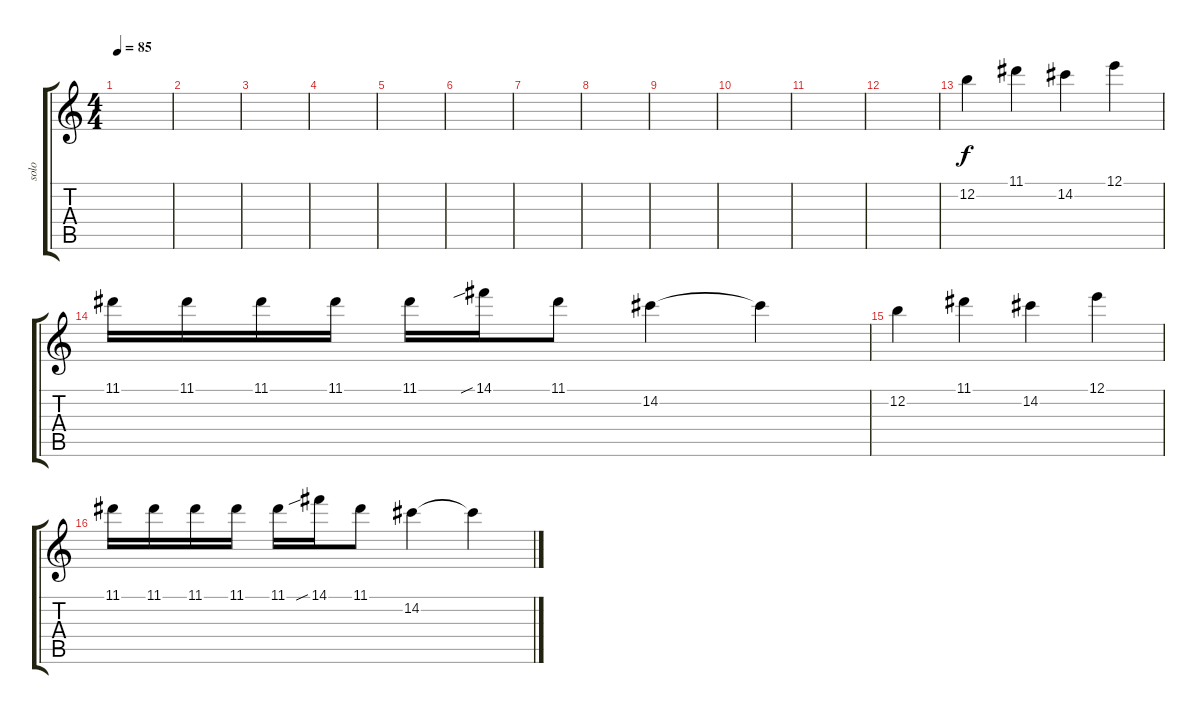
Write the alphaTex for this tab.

\track ("solo" "solo") {instrument acousticguitarnylon}
\staff {score tabs}
\tuning (E4 B3 G3 D3 A2 E2) {hide}
\ts (4 4)
\tempo 85
\clef g2
\ks c
|
|
|
|
|
|
|
|
|
|
|
|
12.2.4 11.1.4 14.2.4 12.1.4 |
11.1.16 11.1.16 11.1.16 11.1.16 11.1.16 14.1{sib}.16 11.1.8 14.2.4 14.2{t}.4 |
12.2.4 11.1.4 14.2.4 12.1.4 |
11.1.16 11.1.16 11.1.16 11.1.16 11.1.16 14.1{sib}.16 11.1.8 14.2.4 14.2{t}.4
